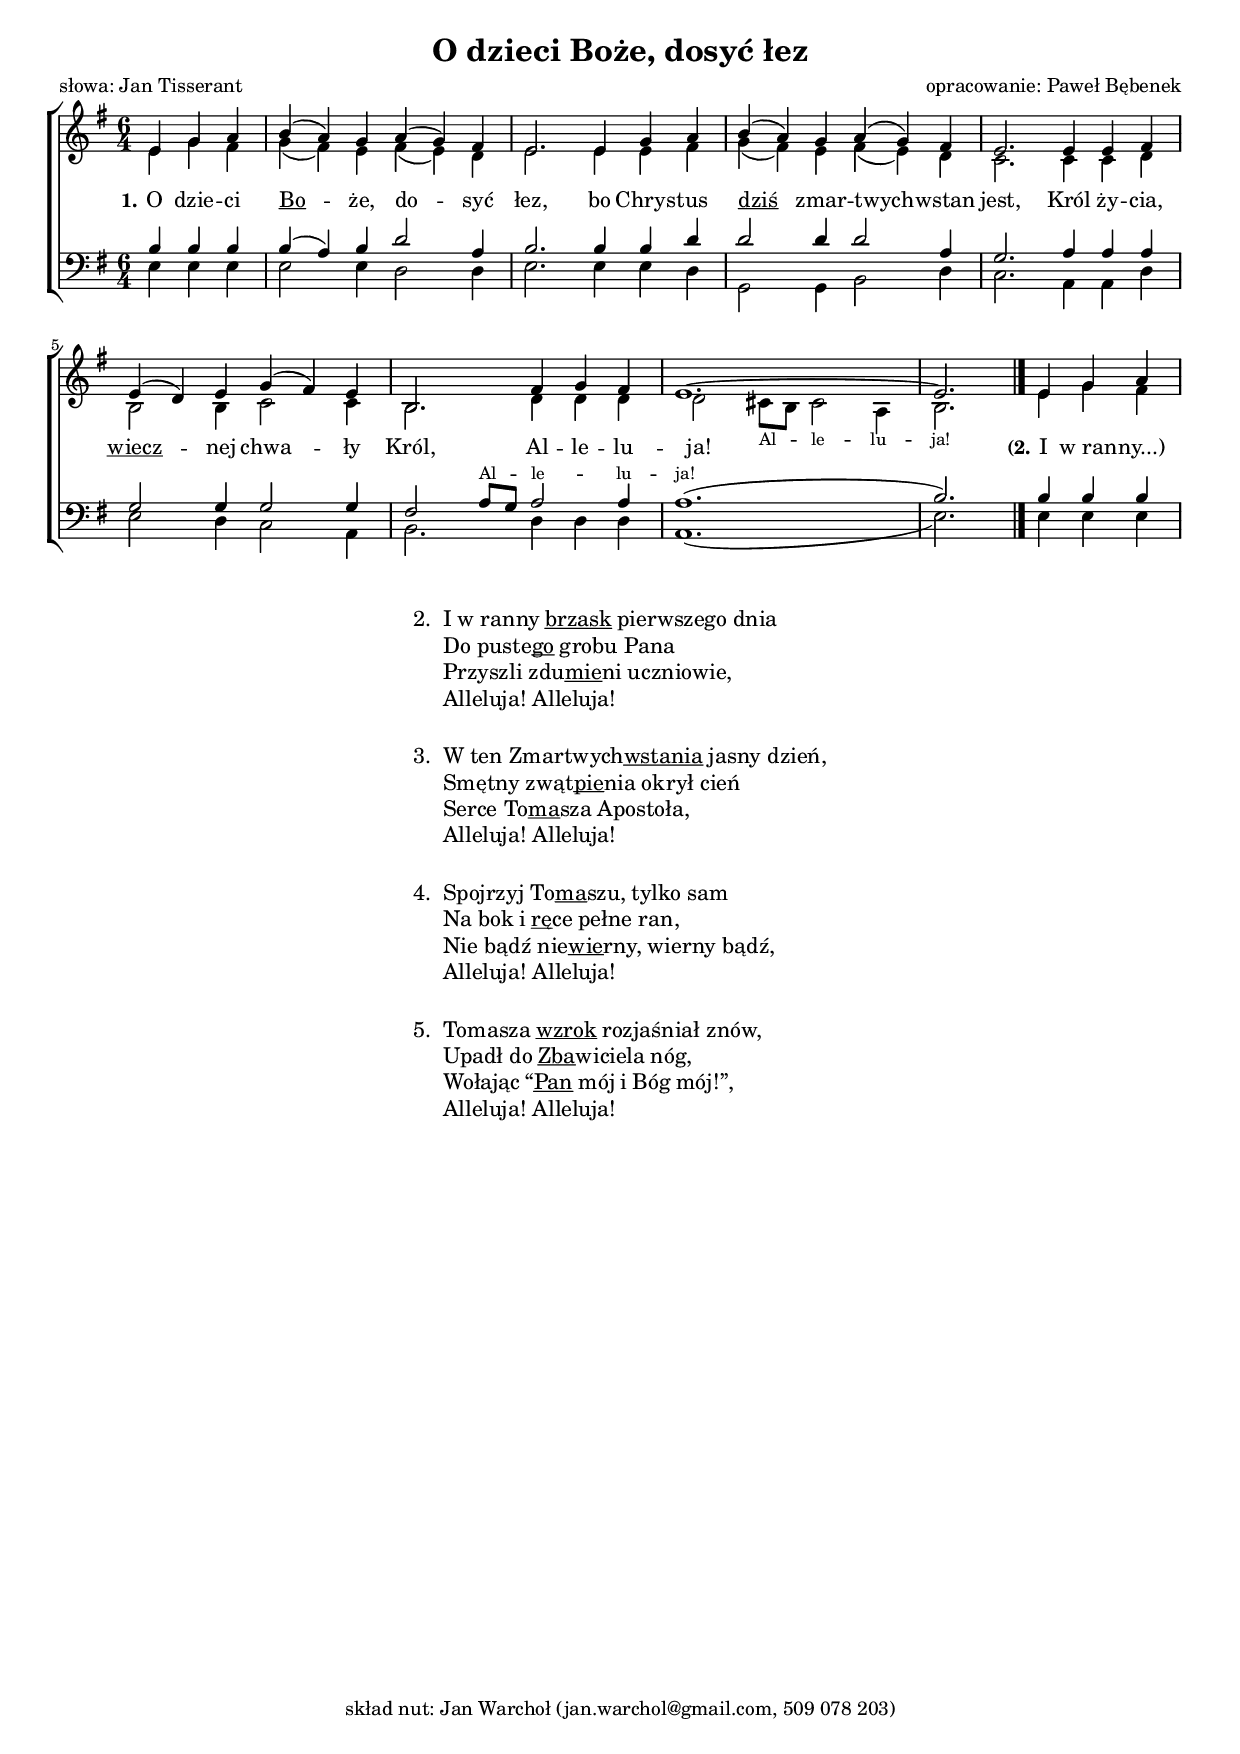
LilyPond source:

\version "2.17.3"
#(set-global-staff-size 17)

\header	{
  title = "O dzieci Boże, dosyć łez"
  poet = "słowa: Jan Tisserant"
  composer = "opracowanie: Paweł Bębenek"
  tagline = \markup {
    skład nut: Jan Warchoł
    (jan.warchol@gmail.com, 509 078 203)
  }
}

\paper {
}
%--------------------------------MELODY--------------------------------
sopranomelody =	\relative f' {
  \key e \minor
  \time 6/4
  \partial 2.
  e4 g a
  b( a) g a( g) fis
  e2. e4 g a
  b( a) g a( g) fis
  e2. e4 e fis
  e( d) e g( fis) e
  b2. fis'4 g fis
  e1.~ 
  e2. \bar "|." e4 g a
}
altomelody = \relative f' {
  \key e \minor
  \time 6/4
  \partial 2.
  e4 g fis
  g( fis) e fis( e) d
  e2. e4 e fis
  g( fis) e fis( e) d
  c2. c4 c d
  b2 b4 c2 c4
  b2. d4 d d
  d2 cis8\melisma b\melismaEnd cis2 a4
  b2. \bar "|." e4 g fis
}
tenormelody = \relative f {
  \key e \minor
  \time 6/4
  \partial 2.
  b4 b b
  b( a) b d2 a4
  b2. b4 b d
  d2 d4 d2 a4
  g2. a4 a a
  g2 g4 g2 g4
  fis2
  <<
    {
      \once \override Beam #'positions = #'(4 . 3.6)
      a8\melisma g\melismaEnd
      \override Stem #'length = #4
      a2
      a4
      a1.(
      \revert Stem #'length
      b2.)
    }
    \new Lyrics \with { alignAboveContext = men fontSize = -2 }
    \lyricsto tenor \lyricmode {
      Al -- le -- lu -- ja!
    }
  >>
  \bar "|." b4 b b
}
bassmelody = \relative f {
  \key e \minor
  \time 6/4
  \partial 2.
  e4 e e
  e2 e4 d2 d4
  e2. e4 e4 d
  g,2 g4 b2 d4
  c2. a4 a d
  e2 d4 c2 a4
  b2. d4 d d
  a1.(
  e'2.) \bar "|." e4 e e
}
akordy = \chordmode {
}
%--------------------------------LYRICS--------------------------------
text =  \lyricmode {
  \set stanza = "1."
  O dzie -- ci \markup \underline Bo -- że, do -- syć łez,
  bo Chrys -- tus \markup \underline dziś zmar -- twych -- wstan jest,
  Król ży -- cia, \markup \underline wiecz -- nej chwa -- ły Król,
  Al -- le -- lu -- ja! 
  \override LyricText #'font-size = #-1
  \override LyricText #'extra-offset = #'(0 . 1)
  \override LyricHyphen #'extra-offset = #'(0 . 1)
  Al -- le -- 
  \once \override LyricText #'X-offset = #-0.6 
  lu -- ja!
  \revert LyricText #'font-size
  \revert LyricText #'extra-offset 
  \revert LyricHyphen #'extra-offset 
  \set stanza = "(2."
  I w_ran -- ny...)
}

stanzas = \markup {
  \fill-line {
    \large {
      \hspace #0.1
      \column {
        \line {
          "2. "
          \column {
            \line { "I w ranny" \underline brzask "pierwszego dnia" }
            \line { \concat { "Do puste" \underline go } "grobu Pana" }
            \line { \concat { "Przyszli zdu" \underline mie ni } uczniowie, }
            "Alleluja! Alleluja!"
          }
        }
        \vspace #1
        \line {
          "3. "
          \column {
            \line { \concat { "W ten Zmartwych" \underline wstania } "jasny dzień," }
            \line { \concat { "Smętny zwąt" \underline pie nia } "okrył cień" }
            \line { \concat { "Serce To" \underline ma sza } "Apostoła," }
            "Alleluja! Alleluja!"
          }
        }
        \vspace #1
        \line {
          "4. "
          \column {
            \line { \concat { "Spojrzyj To" \underline ma szu, } "tylko sam" }
            \line { "Na bok i" \concat { \underline rę ce } "pełne ran," }
            \line { \concat { "Nie bądź nie" \underline wie rny, } "wierny bądź," }
            "Alleluja! Alleluja!"
          }
        }
        \vspace #1
        \line {
          "5. "
          \column {
            \line { "Tomasza" \underline wzrok "rozjaśniał znów," }
            \line { "Upadł do" \concat { \underline Zba wiciela } "nóg," }
            \line { "Wołając" \concat { “ \underline Pan } mój i Bóg mój!”, }
            "Alleluja! Alleluja!"
          }
        }
      }
      \hspace #0.1
    }
  }
}
%--------------------------------ALL-FILE VARIABLE--------------------------------

\score {
  \new ChoirStaff <<
    \new Staff = women <<
      \clef treble
      \new Voice = soprano {
        \voiceOne
        \sopranomelody
      }
      \new Voice = alto {
        \voiceTwo
        \altomelody
      }
    >>
    \new Lyrics \with {
      \override VerticalAxisGroup #'staff-affinity = #CENTER
      \override VerticalAxisGroup #'nonstaff-relatedstaff-spacing #'padding = #1
    }
    \lyricsto alto \text

    \new Staff = men <<
      \clef bass
      \new Voice = tenor {
        \voiceOne
        \tenormelody
      }
      \new Voice = bass {
        \voiceTwo
        \bassmelody
      }
    >>
  >>
  \layout {
    indent = 0\cm
  }
}

\stanzas